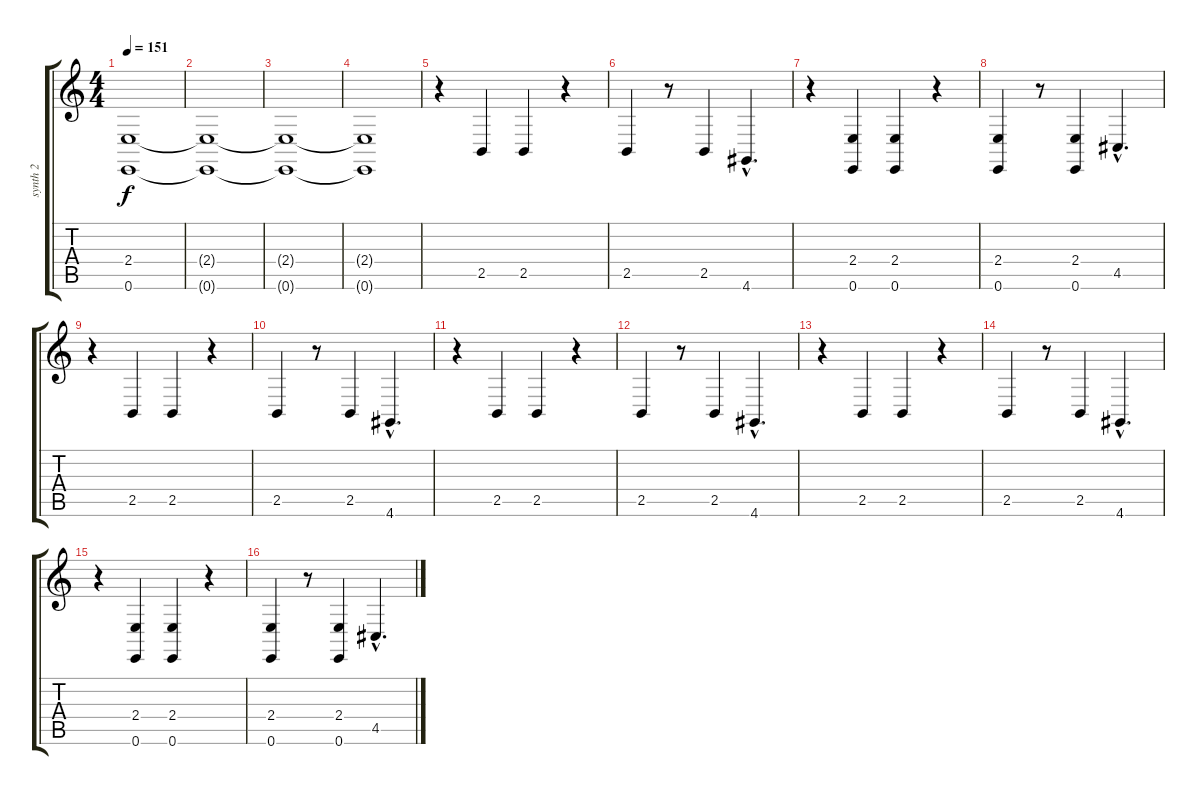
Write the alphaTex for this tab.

\track ("synth 2" "synth 2") {instrument lead2sawtooth}
\staff {score tabs}
\tuning (E4 B3 G3 D3 A2 E2) {hide}
\ts (4 4)
\tempo 151
\clef g2
\ks c
(2.4 0.6).1{dy f} |
(2.4{t} 0.6{t}).1 |
(2.4{t} 0.6{t}).1 |
(2.4{t} 0.6{t}).1 |
r.4 2.5.4 2.5.4 r.4 |
2.5.4 r.8 2.5.4 4.6{hac}.4{d} |
r.4 (2.4 0.6).4 (2.4 0.6).4 r.4 |
(2.4 0.6).4 r.8 (2.4 0.6).4 4.5{hac}.4{d} |
r.4 2.5.4 2.5.4 r.4 |
2.5.4 r.8 2.5.4 4.6{hac}.4{d} |
r.4 2.5.4 2.5.4 r.4 |
2.5.4 r.8 2.5.4 4.6{hac}.4{d} |
r.4 2.5.4 2.5.4 r.4 |
2.5.4 r.8 2.5.4 4.6{hac}.4{d} |
r.4 (2.4 0.6).4 (2.4 0.6).4 r.4 |
(2.4 0.6).4 r.8 (2.4 0.6).4 4.5{hac}.4{d}
